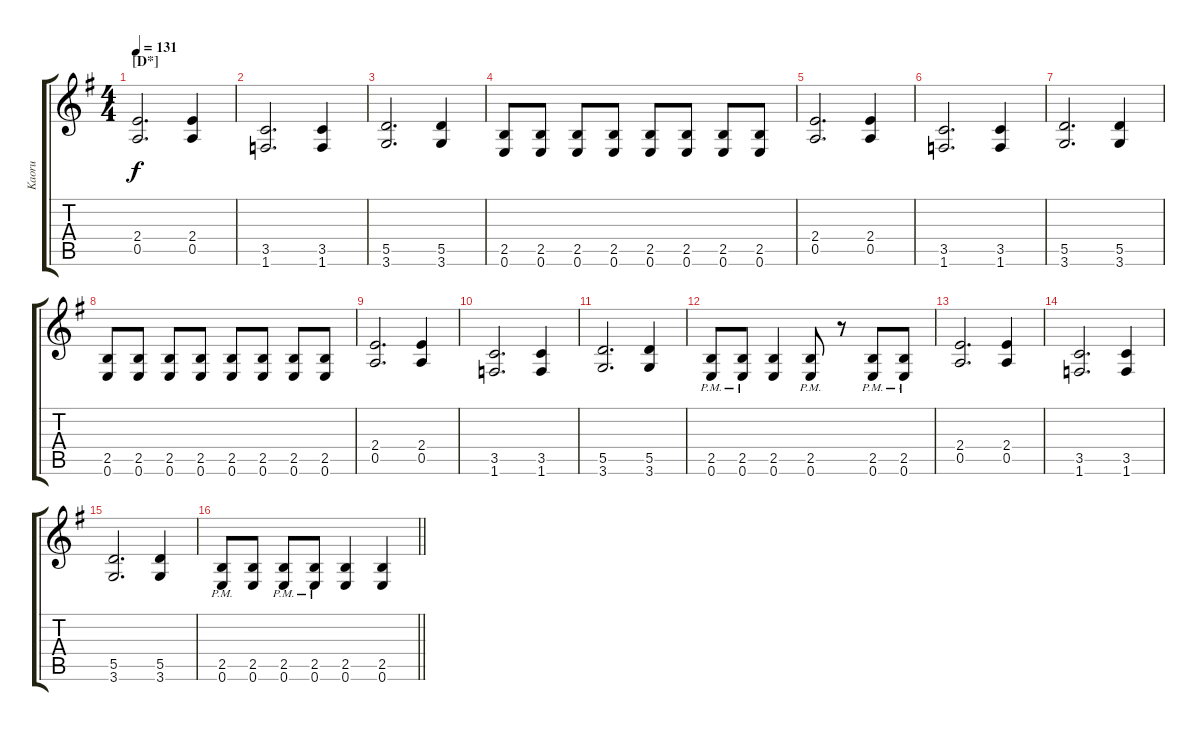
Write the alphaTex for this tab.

\track ("Kaoru" "Kaoru") {instrument overdrivenguitar}
\staff {score tabs}
\tuning (E4 B3 G3 D3 A2 E2) {hide}
\ts (4 4)
\section ("" "[D*]")
\tempo 131
\clef g2
\ks eminor
(2.4 0.5).2{d dy f} (2.4 0.5).4 |
(3.5 1.6).2{d} (3.5 1.6).4 |
(5.5 3.6).2{d} (5.5 3.6).4 |
(2.5 0.6).8 (2.5 0.6).8 (2.5 0.6).8 (2.5 0.6).8 (2.5 0.6).8 (2.5 0.6).8 (2.5 0.6).8 (2.5 0.6).8 |
(2.4 0.5).2{d} (2.4 0.5).4 |
(3.5 1.6).2{d} (3.5 1.6).4 |
(5.5 3.6).2{d} (5.5 3.6).4 |
(2.5 0.6).8 (2.5 0.6).8 (2.5 0.6).8 (2.5 0.6).8 (2.5 0.6).8 (2.5 0.6).8 (2.5 0.6).8 (2.5 0.6).8 |
(2.4 0.5).2{d} (2.4 0.5).4 |
(3.5 1.6).2{d} (3.5 1.6).4 |
(5.5 3.6).2{d} (5.5 3.6).4 |
(2.5{pm} 0.6{pm}).8 (2.5{pm} 0.6{pm}).8 (2.5 0.6).4 (2.5{pm} 0.6{pm}).8 r.8 (2.5{pm} 0.6{pm}).8 (2.5{pm} 0.6{pm}).8 |
(2.4 0.5).2{d} (2.4 0.5).4 |
(3.5 1.6).2{d} (3.5 1.6).4 |
(5.5 3.6).2{d} (5.5 3.6).4 |
\barLineRight lightlight
(2.5{pm} 0.6{pm}).8 (2.5 0.6).8 (2.5{pm} 0.6{pm}).8 (2.5{pm} 0.6{pm}).8 (2.5 0.6).4 (2.5 0.6).4
